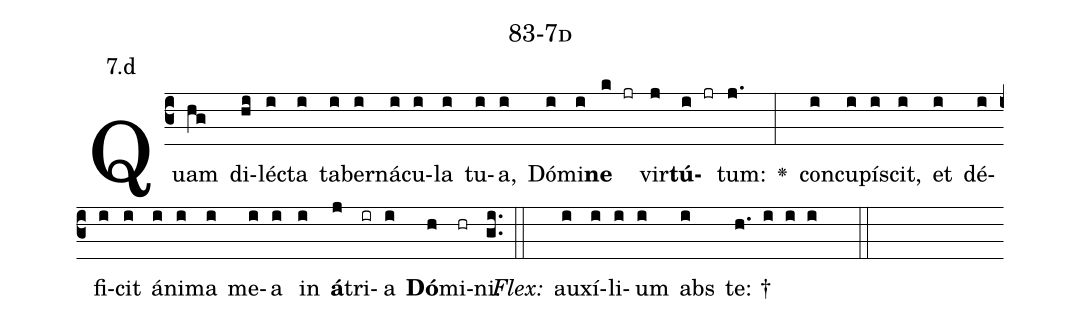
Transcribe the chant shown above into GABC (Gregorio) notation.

name: 83-7d;
annotation: 7.d;
%%
(c3)Quam(hg) di(hi)léc(i)ta(i) ta(i)ber(i)ná(i)cu(i)la(i) tu(i)a,(i) Dó(i)mi(i)<b>ne</b>(k jr) vir(j)<b>tú</b>(i jr)tum:(j.) <v>\greheightstar</v>(:) con(i)cu(i)pí(i)scit,(i) et(i) dé(i)fi(i)cit(i) á(i)ni(i)ma(i) me(i)a(i) in(i) <b>á</b>(j)tri(ir)a(i) <b>Dó</b>(h)mi(hr)ni.(gi..) (::)
<i>Flex:</i>()  au(i)xí(i)li(i)um(i) abs(i) te: †(h. i i i  ::)

%E(i) u(i) o(j) u(i) a(h) e.(gi..) (::)
